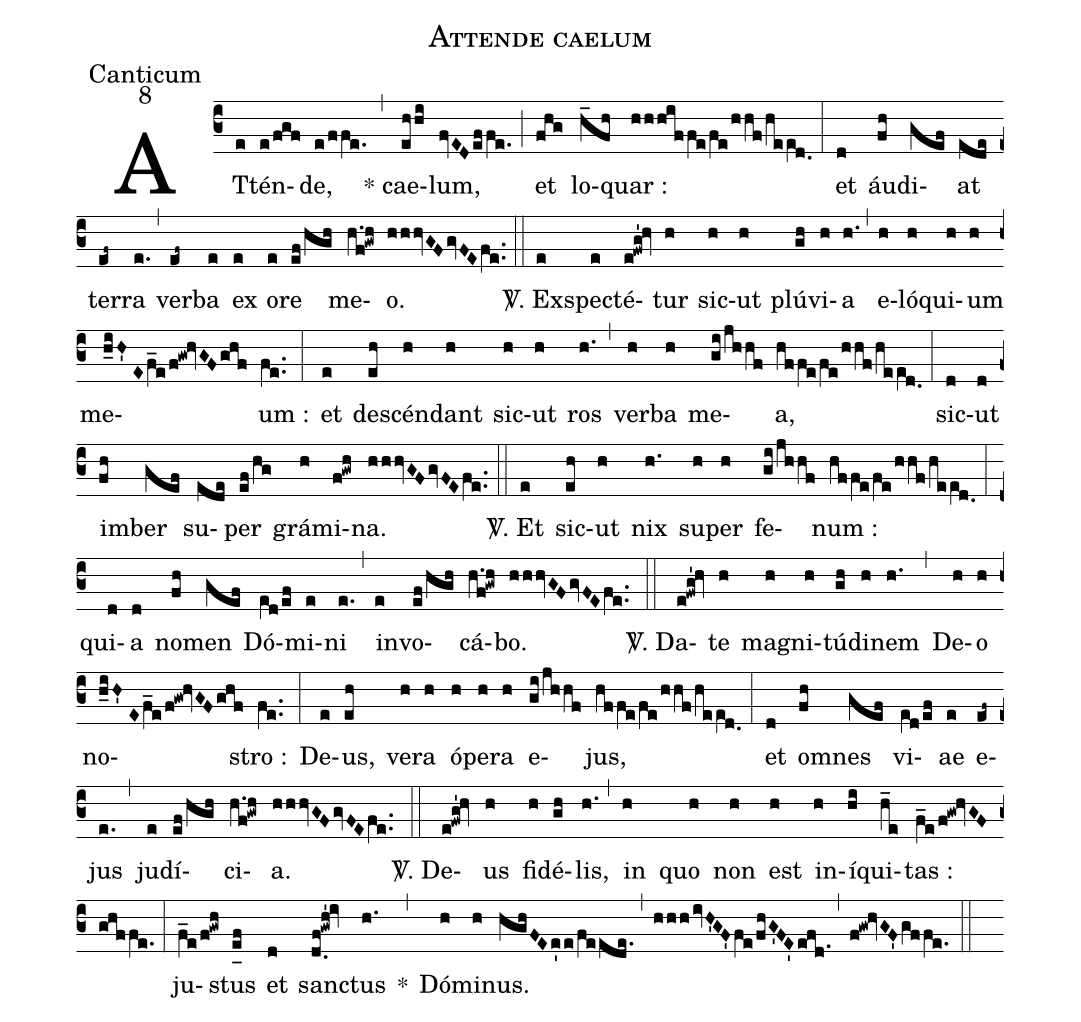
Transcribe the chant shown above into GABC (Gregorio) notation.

name:Attende caelum;
office-part:Canticum;
mode:8;
%%
(c3) AT(e)tén(e/fgf)de,(e/ffe.) (,) * cae(ehhi)lum,(fvEDeffe.) (;) et(fhg) lo(h_fh)quar :(hhhiffe/fe/hhf/!hee[ll:1]d.0) (:) et(d) áu(fh)di(gef)at(ede) ter(ef~)ra(e.) (,) ver(ef~)ba(e) ex(e) o(e)re(ef/hgh) me(h.f!gwh)o.(hhhvGFgvFEfe..) (::)
<sp>V/</sp>. Ex(e)spe(e)cté(e!fwg'!hv)tur(h) sic(h)ut(h) plú(gh)vi(h)a(h.) (,) e(h)ló(h)qui(h)um(h) me(h_iH'//Ef_e/f!gw!hvGFghf)um :(fe..) (:) et(e) de(eh)scén(h)dant(h) sic(h)ut(h) ros(h.) (,) ver(h)ba(h) me(gi/jhhf)a,(hffe/fe/hhf/!hee[ll:1]d.0) (:) sic(d)ut(d) im(fh)ber(gef) su(ede)per(ef/hg) grá(h)mi(f!gwh)na.(hhhvGFgvFEfe..) (::)
<sp>V/</sp>. Et(e) sic(eh)ut(h) nix(h.) su(h)per(h) fe(gi/jhhf)num :(hffe/fe/hhf/!hee[ll:1]d.0) (:) qui(d)a(d) no(fh)men(gef) Dó(e[ll:1]d/ef)mi(e)ni(e.) (,) in(e)vo(ef/hgh)cá(h.f!gwh)bo.(hhhvGFgvFEfe..) (::)
<sp>V/</sp>. Da(e!fwg'!hv)te(h) ma(h)gni(h)tú(gh)di(h)nem(h.) (,) De(h)o(h) no(h_iH'//Ef_e/f!gw!hvGFghf)stro :(fe..) (:) De(e)us,(eh) ve(h)ra(h) ó(h)pe(h)ra(h) e(gi/jhhf)jus,(hffe/fe/hhf/!hee[ll:1]d.0) (:) et(d) o(fh)mnes(gef) vi(e[ll:1]d/ef)ae(e) e(ef~)jus(e.) (,) ju(e)dí(ef/hgh)ci(h.f!gwh)a.(hhhvGFgvFEfe..) (::)
<sp>V/</sp>. De(e!fwg'!hv)us(h) fi(h)dé(gh)lis,(h.) (,) in(h) quo(h) non(h) est(h) in(h)í(hi)qui(h_e)tas :(f_e/f!gw!hvGFghffe.) (:) ju(f_e/f!gwh)stus(e_[uh:l]f) et(d) san(d.0f!gwh'!iv)ctus(h.) *(,) Dó(h)mi(h)nus.(hghFEe'e/!feede.) (,) (hhhivH'GF'fe/fhG'FE'efd.1) (,) (f!gw!hvGF'gffe.) (::)
